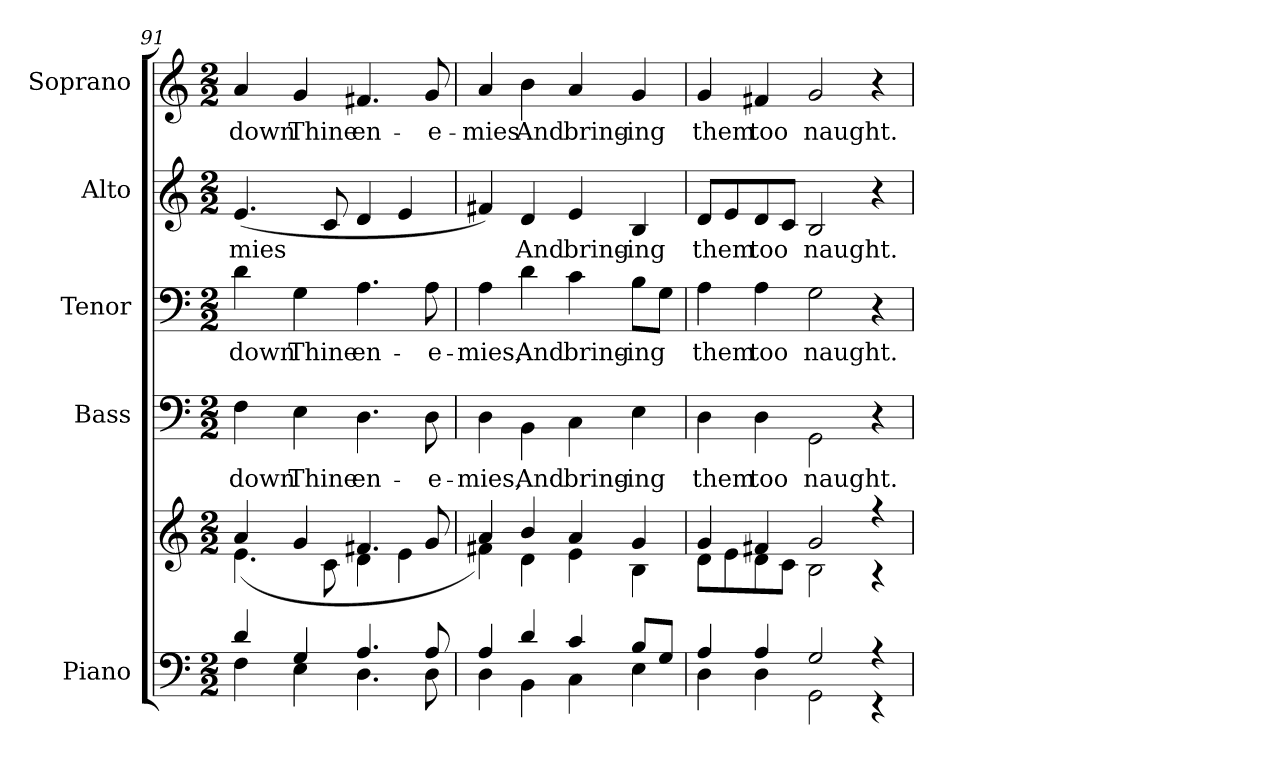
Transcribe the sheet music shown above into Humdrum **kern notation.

**kern	**kern	**kern	**text	**kern	**text	**kern	**text	**kern	**text
*part5	*part5	*part4	*part4	*part3	*part3	*part2	*part2	*part1	*part1
*staff6	*staff5	*staff4	*staff4	*staff3	*staff3	*staff2	*staff2	*staff1	*staff1
*I"Piano	*	*I"Bass	*	*I"Tenor	*	*I"Alto	*	*I"Soprano	*
*I'Pno.	*	*I'B.	*	*I'T.	*	*I'A.	*	*I'S.	*
*clefF4	*clefG2	*clefF4	*	*clefF4	*	*clefG2	*	*clefG2	*
*k[]	*k[]	*k[]	*	*k[]	*	*k[]	*	*k[]	*
*C:	*C:	*C:	*	*C:	*	*C:	*	*C:	*
*M2/2	*M2/2	*M2/2	*	*M2/2	*	*M2/2	*	*M2/2	*
=91	=91	=91	=91	=91	=91	=91	=91	=91	=91
*^	*^	*	*	*	*	*	*	*	*
!	!	!	!	!	!LO:LY:b:color=#000000	!	!	!	!	!	!
!	!	!	!	!	!	!	!LO:LY:b:color=#000000	!	!	!	!
!	!	!	!	!	!	!	!	!	!LO:LY:b:color=#000000	!	!
!	!	!	!	!	!	!	!	!	!	!	!LO:LY:b:color=#000000
4di/	4Fi\	4ai/	(4.ei\	4Fi\	down	4di\	down	(4.ei/	-mies	4ai/	down
!	!	!	!	!	!LO:LY:b:color=#000000	!	!	!	!	!	!
!	!	!	!	!	!	!	!LO:LY:b:color=#000000	!	!	!	!
!	!	!	!	!	!	!	!	!	!	!	!LO:LY:b:color=#000000
4Gi/	4Ei\	4gi/	.	4Ei\	Thine	4Gi\	Thine	.	.	4gi/	Thine
.	.	.	8ci\	.	.	.	.	8ci/	.	.	.
!	!	!	!	!	!LO:LY:b:color=#000000	!	!	!	!	!	!
!	!	!	!	!	!	!	!LO:LY:b:color=#000000	!	!	!	!
!	!	!	!	!	!	!	!	!	!	!	!LO:LY:b:color=#000000
4.Ai/	4.Di\	4.f#Xi/	4di\	4.Di\	en-	4.Ai\	en-	4di/	.	4.f#Xi/	en-
.	.	.	4ei\	.	.	.	.	4ei/	.	.	.
!	!	!	!	!	!LO:LY:b:color=#000000	!	!	!	!	!	!
!	!	!	!	!	!	!	!LO:LY:b:color=#000000	!	!	!	!
!	!	!	!	!	!	!	!	!	!	!	!LO:LY:b:color=#000000
8Ai/	8Di\	8gi/	.	8Di\	-e-	8Ai\	-e-	.	.	8gi/	-e-
!!LO:PB:g=z
=92	=92	=92	=92	=92	=92	=92	=92	=92	=92	=92	=92
!	!	!	!	!	!LO:LY:b:color=#000000	!	!	!	!	!	!
!	!	!	!	!	!	!	!LO:LY:b:color=#000000	!	!	!	!
!	!	!	!	!	!	!	!	!	!	!	!LO:LY:b:color=#000000
4Ai/	4Di\	4ai/	4f#Xi\)	4Di\	-mies,	4Ai\	-mies,	4f#Xi/)	.	4ai/	-mies
!	!	!	!	!	!LO:LY:b:color=#000000	!	!	!	!	!	!
!	!	!	!	!	!	!	!LO:LY:b:color=#000000	!	!	!	!
!	!	!	!	!	!	!	!	!	!LO:LY:b:color=#000000	!	!
!	!	!	!	!	!	!	!	!	!	!	!LO:LY:b:color=#000000
4di/	4BBi\	4bi/	4di\	4BBi\	And	4di\	And	4di/	And	4bi\	And
!	!	!	!	!	!LO:LY:b:color=#000000	!	!	!	!	!	!
!	!	!	!	!	!	!	!LO:LY:b:color=#000000	!	!	!	!
!	!	!	!	!	!	!	!	!	!LO:LY:b:color=#000000	!	!
!	!	!	!	!	!	!	!	!	!	!	!LO:LY:b:color=#000000
4ci/	4Ci\	4ai/	4ei\	4Ci\	bring-	4ci\	bring-	4ei/	bring-	4ai/	bring-
!	!	!	!	!	!LO:LY:b:color=#000000	!	!	!	!	!	!
!	!	!	!	!	!	!	!LO:LY:b:color=#000000	!	!	!	!
!	!	!	!	!	!	!	!	!	!LO:LY:b:color=#000000	!	!
!	!	!	!	!	!	!	!	!	!	!	!LO:LY:b:color=#000000
8Bi/L	4Ei\	4gi/	4Bi\	4Ei\	-ing	8Bi\L	-ing	4Bi/	-ing	4gi/	-ing
8Gi/J	.	.	.	.	.	8Gi\J	.	.	.	.	.
=93	=93	=93	=93	=93	=93	=93	=93	=93	=93	=93	=93
!	!	!	!	!	!LO:LY:b:color=#000000	!	!	!	!	!	!
!	!	!	!	!	!	!	!LO:LY:b:color=#000000	!	!	!	!
!	!	!	!	!	!	!	!	!	!LO:LY:b:color=#000000	!	!
!	!	!	!	!	!	!	!	!	!	!	!LO:LY:b:color=#000000
4Ai/	4Di\	4gi/	8di\L	4Di\	them	4Ai\	them	8di/L	them	4gi/	them
.	.	.	8ei\	.	.	.	.	8ei/	.	.	.
!	!	!	!	!	!LO:LY:b:color=#000000	!	!	!	!	!	!
!	!	!	!	!	!	!	!LO:LY:b:color=#000000	!	!	!	!
!	!	!	!	!	!	!	!	!	!LO:LY:b:color=#000000	!	!
!	!	!	!	!	!	!	!	!	!	!	!LO:LY:b:color=#000000
4Ai/	4Di\	4f#Xi/	8di\	4Di\	too	4Ai\	too	8di/	too	4f#Xi/	too
.	.	.	8ci\J	.	.	.	.	8ci/J	.	.	.
!	!	!	!	!	!LO:LY:b:color=#000000	!	!	!	!	!	!
!	!	!	!	!	!	!	!LO:LY:b:color=#000000	!	!	!	!
!	!	!	!	!	!	!	!	!	!LO:LY:b:color=#000000	!	!
!	!	!	!	!	!	!	!	!	!	!	!LO:LY:b:color=#000000
2Gi/	2GGi\	2gi/	2Bi\	2GGi\	naught.	2Gi\	naught.	2Bi/	naught.	2gi/	naught.
4r	4r	4r	4r	4r	.	4r	.	4r	.	4r	.
*v	*v	*	*	*	*	*	*	*	*	*	*
*	*v	*v	*	*	*	*	*	*	*	*
=	=	=	=	=	=	=	=	=	=
*-	*-	*-	*-	*-	*-	*-	*-	*-	*-
